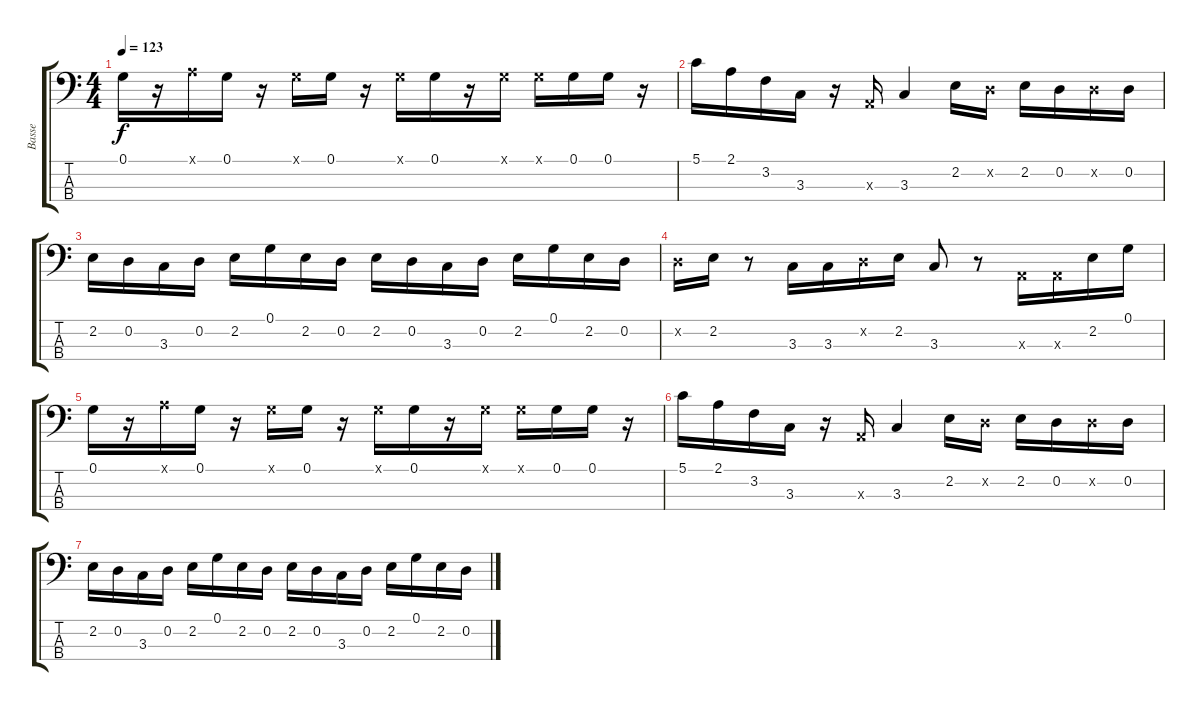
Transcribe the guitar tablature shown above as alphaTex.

\track ("Basse" "Basse") {instrument slapbass1}
\staff {score tabs}
\tuning (G2 D2 A1 E1) {hide}
\ts (4 4)
\tempo 123
\clef f4
\ks c
0.1.16{dy f} r.16 2.1{x}.16 0.1.16 r.16 0.1{x}.16 0.1.16 r.16 0.1{x}.16 0.1.16 r.16 0.1{x}.16 0.1{x}.16 0.1.16 0.1.16 r.16 |
5.1.16 2.1.16 3.2.16 3.3.16 r.16 0.3{x}.16 3.3.4 2.2.16 0.2{x}.16 2.2.16 0.2.16 0.2{x}.16 0.2.16 |
2.2.16 0.2.16 3.3.16 0.2.16 2.2.16 0.1.16 2.2.16 0.2.16 2.2.16 0.2.16 3.3.16 0.2.16 2.2.16 0.1.16 2.2.16 0.2.16 |
0.2{x}.16 2.2.16 r.8 3.3.16 3.3.16 0.2{x}.16 2.2.16 3.3.8 r.8 0.3{x}.16 0.3{x}.16 2.2.16 0.1.16 |
0.1.16 r.16 2.1{x}.16 0.1.16 r.16 0.1{x}.16 0.1.16 r.16 0.1{x}.16 0.1.16 r.16 0.1{x}.16 0.1{x}.16 0.1.16 0.1.16 r.16 |
5.1.16 2.1.16 3.2.16 3.3.16 r.16 0.3{x}.16 3.3.4 2.2.16 0.2{x}.16 2.2.16 0.2.16 0.2{x}.16 0.2.16 |
2.2.16 0.2.16 3.3.16 0.2.16 2.2.16 0.1.16 2.2.16 0.2.16 2.2.16 0.2.16 3.3.16 0.2.16 2.2.16 0.1.16 2.2.16 0.2.16
